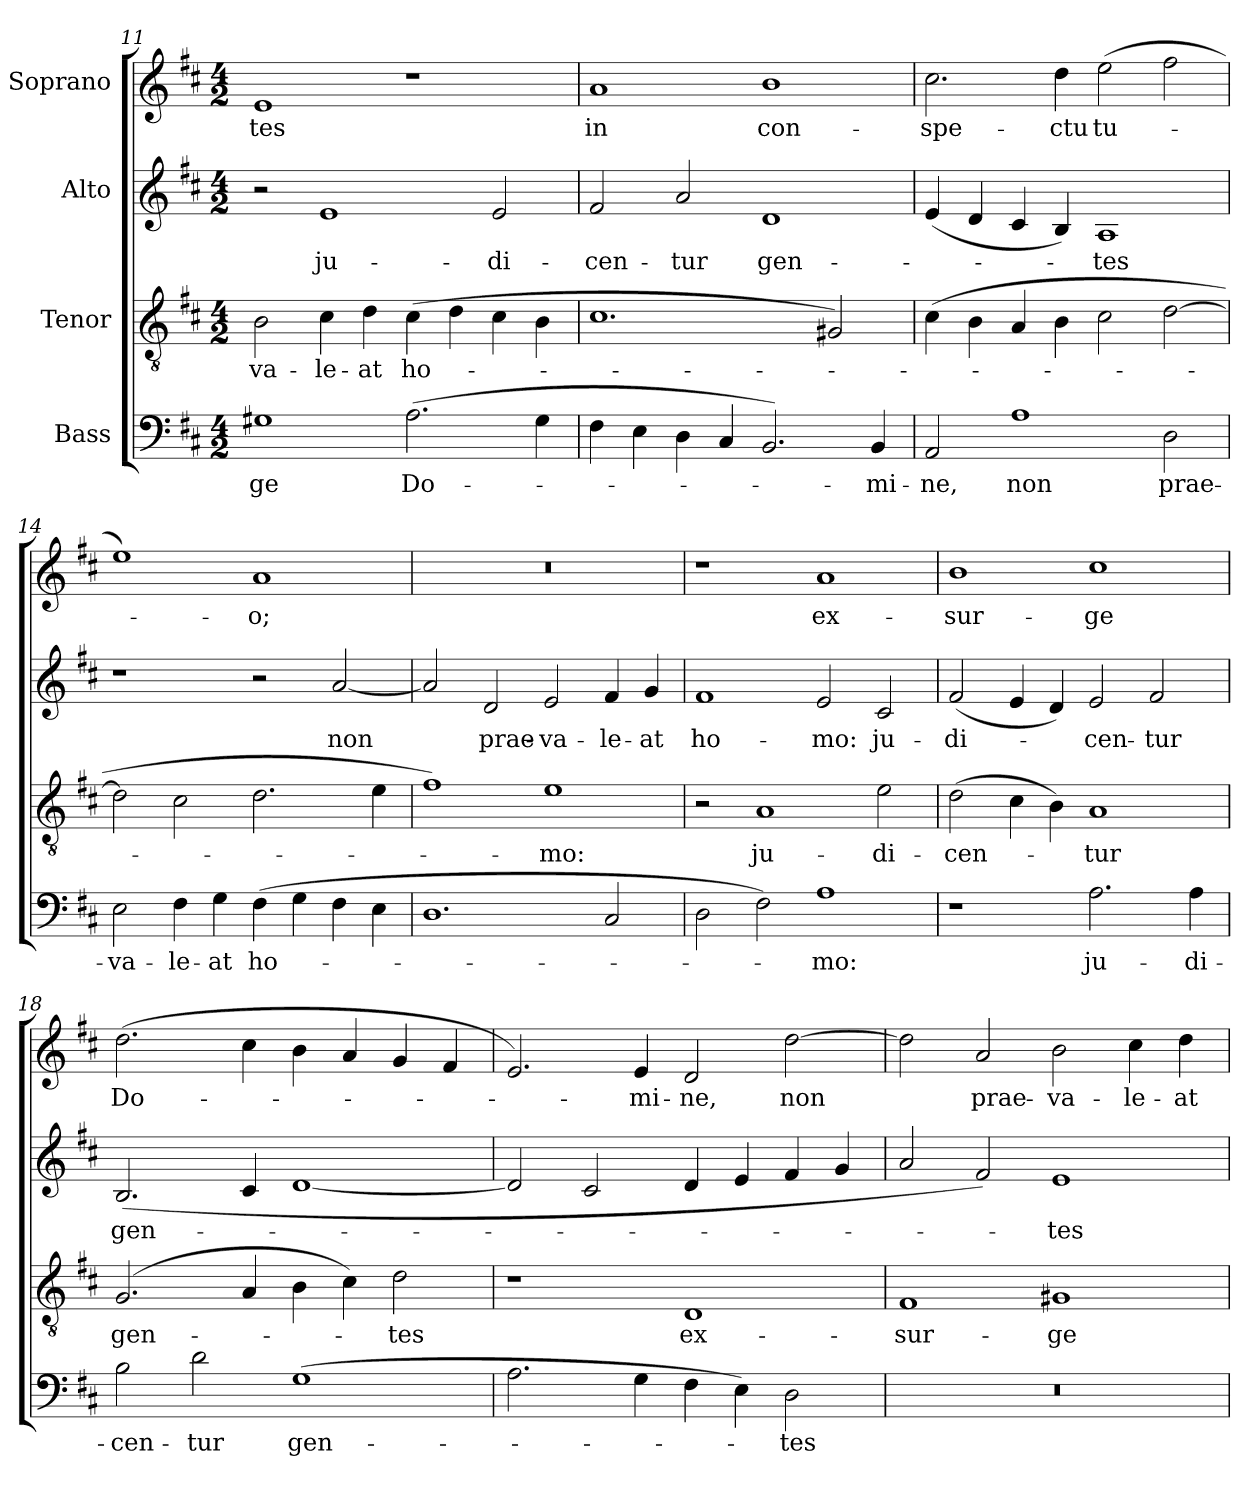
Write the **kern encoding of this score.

**kern	**text	**kern	**text	**kern	**text	**kern	**text
*part4	*part4	*part3	*part3	*part2	*part2	*part1	*part1
*staff4	*staff4	*staff3	*staff3	*staff2	*staff2	*staff1	*staff1
*I"Bass	*	*I"Tenor	*	*I"Alto	*	*I"Soprano	*
*clefF4	*	*clefGv2	*	*clefG2	*	*clefG2	*
*k[f#c#]	*	*k[f#c#]	*	*k[f#c#]	*	*k[f#c#]	*
*D:	*	*D:	*	*D:	*	*D:	*
*M4/2	*	*M4/2	*	*M4/2	*	*M4/2	*
=11	=11	=11	=11	=11	=11	=11	=11
1G#X	-ge	2B\	-va-	2r	.	1e	-tes
.	.	4c#\	-le-	1e	ju-	.	.
.	.	4d\	-at	.	.	.	.
(2.A\	Do-	(4c#\	ho-	.	.	1r	.
.	.	4d\	.	.	.	.	.
.	.	4c#\	.	2e/	-di-	.	.
4G#\	.	4B\	.	.	.	.	.
=12	=12	=12	=12	=12	=12	=12	=12
4F#\	.	1.c#	.	2f#/	-cen-	1a	in
4E\	.	.	.	.	.	.	.
4D\	.	.	.	2a/	-tur	.	.
4C#/	.	.	.	.	.	.	.
2.BB/)	.	.	.	1d	gen-	1b	con-
.	.	2G#X/)	.	.	.	.	.
4BB/	-mi-	.	.	.	.	.	.
!!LO:LB:g=z
=13	=13	=13	=13	=13	=13	=13	=13
2AA/	-ne,	(4c#\	.	(4e/	.	2.cc#\	-spe-
.	.	4B\	.	4d/	.	.	.
1A	non	4A/	.	4c#/	.	.	.
.	.	4B\	.	4B/)	.	4dd\	-ctu
.	.	2c#\	.	1A	-tes	(2ee\	tu-
2D\	prae-	[2d\	.	.	.	2ff#\	.
=14	=14	=14	=14	=14	=14	=14	=14
2E\	-va-	2d\]	.	1r	.	1ee)	.
4F#\	-le-	2c#\	.	.	.	.	.
4G\	-at	.	.	.	.	.	.
(4F#\	ho-	2.d\	.	2r	.	1a	-o;
4G\	.	.	.	.	.	.	.
4F#\	.	.	.	[2a/	non	.	.
4E\	.	4e\	.	.	.	.	.
=15	=15	=15	=15	=15	=15	=15	=15
1.D	.	1f#)	.	2a/]	.	0r	.
.	.	.	.	2d/	prae-	.	.
.	.	1e	-mo:	2e/	-va-	.	.
2C#/	.	.	.	4f#/	-le-	.	.
.	.	.	.	4g/	-at	.	.
=16	=16	=16	=16	=16	=16	=16	=16
2D\	.	2r	.	1f#	ho-	1r	.
2F#\)	.	1A	ju-	.	.	.	.
1A	-mo:	.	.	2e/	-mo:	1a	ex-
.	.	2e\	-di-	2c#/	ju-	.	.
!!LO:LB:g=z
=17	=17	=17	=17	=17	=17	=17	=17
1r	.	(2d\	-cen-	(2f#/	-di-	1b	-sur-
.	.	4c#\	.	4e/	.	.	.
.	.	4B\)	.	4d/)	.	.	.
2.A\	ju-	1A	-tur	2e/	-cen-	1cc#	-ge
.	.	.	.	2f#/	-tur	.	.
4A\	-di-	.	.	.	.	.	.
=18	=18	=18	=18	=18	=18	=18	=18
2B\	-cen-	(2.G/	gen-	(2.B/	gen-	(2.dd\	Do-
2d\	-tur	.	.	.	.	.	.
.	.	4A/	.	4c#/	.	4cc#\	.
(1G	gen-	4B\	.	[1d	.	4b\	.
.	.	4c#\)	.	.	.	4a/	.
.	.	2d\	-tes	.	.	4g/	.
.	.	.	.	.	.	4f#/	.
=19	=19	=19	=19	=19	=19	=19	=19
2.A\	.	1r	.	2d/]	.	2.e/)	.
.	.	.	.	2c#/	.	.	.
4G\	.	.	.	.	.	4e/	-mi-
4F#\	.	1D	ex-	4d/	.	2d/	-ne,
4E\)	.	.	.	4e/	.	.	.
2D\	-tes	.	.	4f#/	.	[2dd\	non
.	.	.	.	4g/	.	.	.
=20	=20	=20	=20	=20	=20	=20	=20
0r	.	1F#	-sur-	2a/	.	2dd\]	.
.	.	.	.	2f#/)	.	2a/	prae-
.	.	1G#X	-ge	1e	-tes	2b\	-va-
.	.	.	.	.	.	4cc#\	-le-
.	.	.	.	.	.	4dd\	-at
=	=	=	=	=	=	=	=
*-	*-	*-	*-	*-	*-	*-	*-
